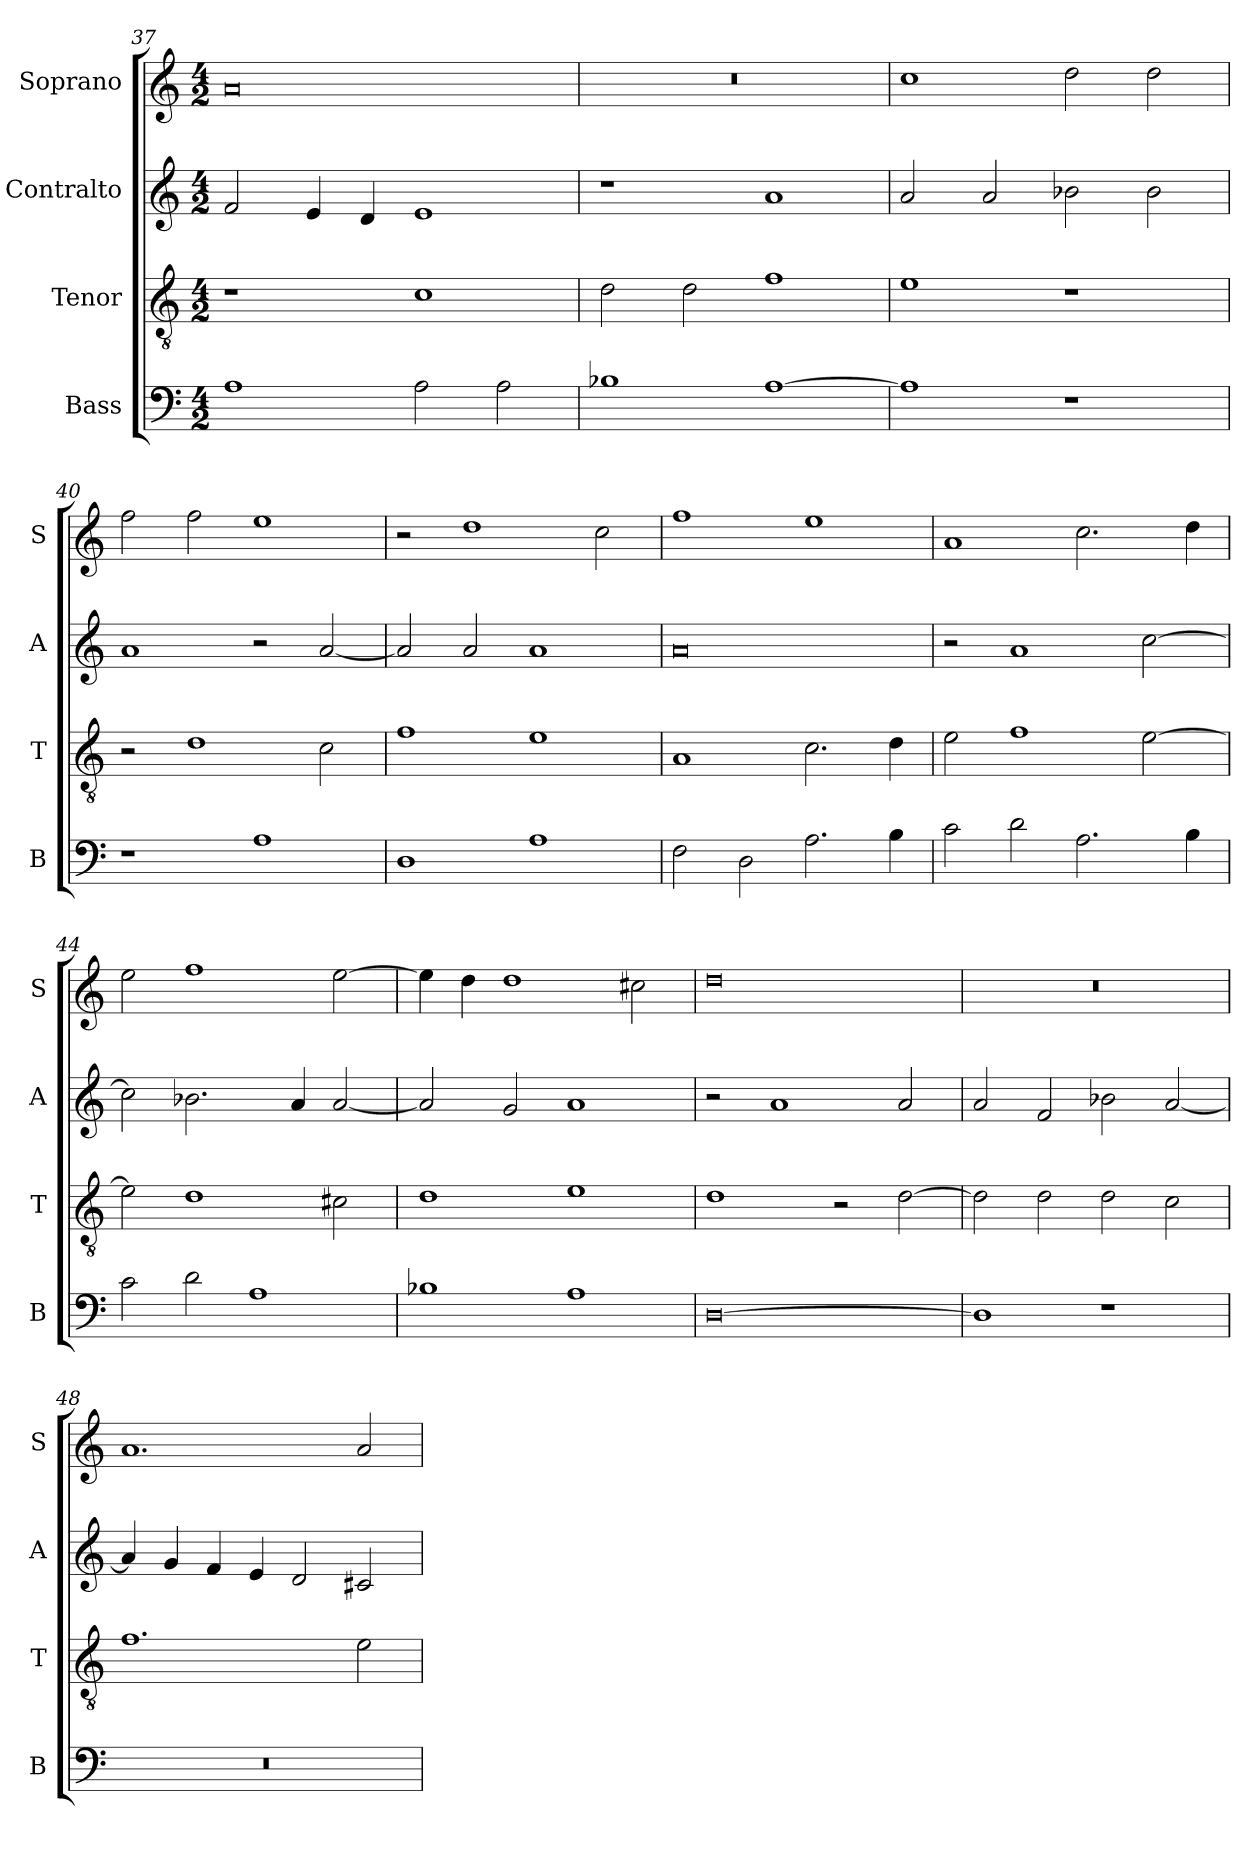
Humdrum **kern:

**kern	**kern	**kern	**kern
*part4	*part3	*part2	*part1
*staff4	*staff3	*staff2	*staff1
*I"Bass	*I"Tenor	*I"Contralto	*I"Soprano
*I'B	*I'T	*I'A	*I'S
*clefF4	*clefGv2	*clefG2	*clefG2
*k[]	*k[]	*k[]	*k[]
*A:aeo	*A:aeo	*A:aeo	*A:aeo
*M4/2	*M4/2	*M4/2	*M4/2
=37	=37	=37	=37
1A	1r	2f	0a
.	.	4e	.
.	.	4d	.
2A	1c	1e	.
2A	.	.	.
=38	=38	=38	=38
1B-X	2d	1r	0r
.	2d	.	.
[1A	1f	1a	.
=39	=39	=39	=39
1A]	1e	2a	1cc
.	.	2a	.
1r	1r	2b-X	2dd
.	.	2b-	2dd
=40	=40	=40	=40
1r	2r	1a	2ff
.	1d	.	2ff
1A	.	2r	1ee
.	2c	[2a	.
=41	=41	=41	=41
1D	1f	2a]	2r
.	.	2a	1dd
1A	1e	1a	.
.	.	.	2cc
=42	=42	=42	=42
2F	1A	0a	1ff
2D	.	.	.
2.A	2.c	.	1ee
4B	4d	.	.
=43	=43	=43	=43
2c	2e	2r	1a
2d	1f	1a	.
2.A	.	.	2.cc
.	[2e	[2cc	.
4B	.	.	4dd
=44	=44	=44	=44
2c	2e]	2cc]	2ee
2d	1d	2.b-X	1ff
1A	.	.	.
.	.	4a	.
.	2c#X	[2a	[2ee
=45	=45	=45	=45
1B-X	1d	2a]	4ee]
.	.	.	4dd
.	.	2g	1dd
1A	1e	1a	.
.	.	.	2cc#X
=46	=46	=46	=46
[0D	1d	2r	0dd
.	.	1a	.
.	2r	.	.
.	[2d	2a	.
=47	=47	=47	=47
1D]	2d]	2a	0r
.	2d	2f	.
1r	2d	2b-X	.
.	2c	[2a	.
=48	=48	=48	=48
0r	1.f	4a]	1.a
.	.	4g	.
.	.	4f	.
.	.	4e	.
.	.	2d	.
.	2e	2c#X	2a
=	=	=	=
*-	*-	*-	*-
